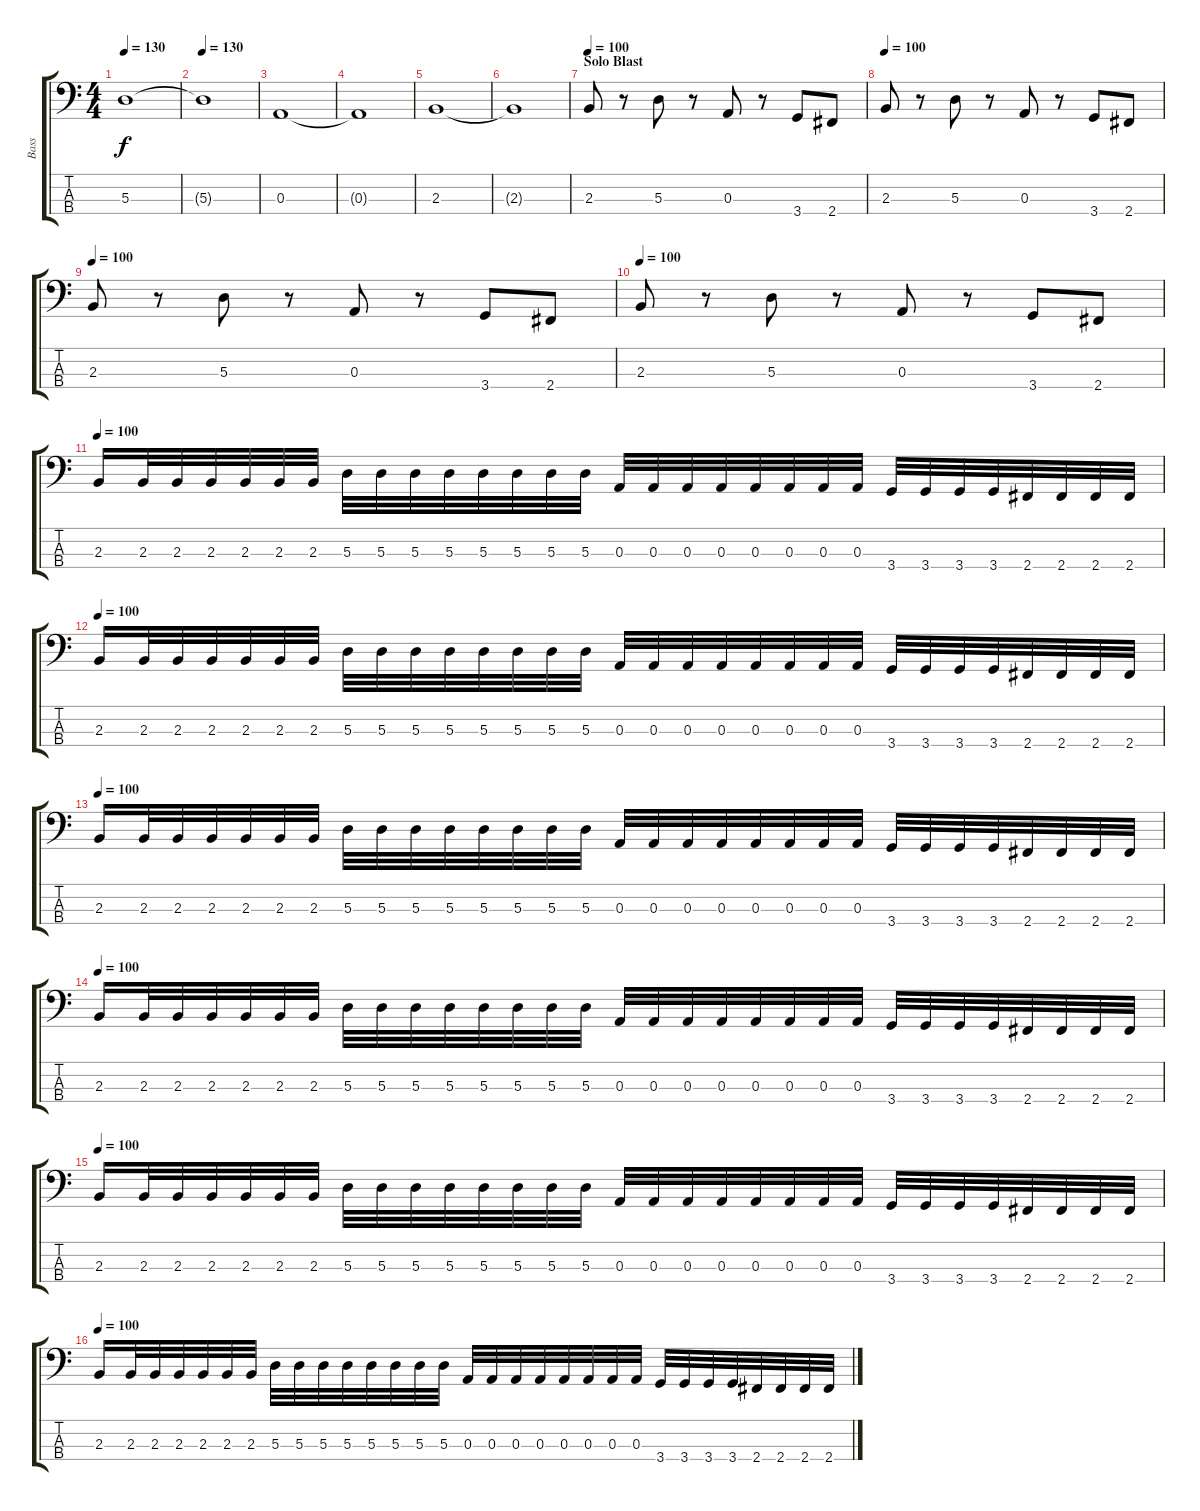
\track ("Bass" "Bass") {instrument electricbassfinger}
\staff {score tabs}
\tuning (G2 D2 A1 E1) {hide}
\ts (4 4)
\tempo 130
\clef f4
\ks c
5.3.1{dy f} |
\tempo 130
5.3{t}.1 |
0.3.1 |
0.3{t}.1 |
2.3.1 |
2.3{t}.1 |
\section ("" "Solo Blast")
\tempo 100
2.3.8 r.8 5.3.8 r.8 0.3.8 r.8 3.4.8 2.4.8 |
\tempo 100
2.3.8 r.8 5.3.8 r.8 0.3.8 r.8 3.4.8 2.4.8 |
\tempo 100
2.3.8 r.8 5.3.8 r.8 0.3.8 r.8 3.4.8 2.4.8 |
\tempo 100
2.3.8 r.8 5.3.8 r.8 0.3.8 r.8 3.4.8 2.4.8 |
\section ("" "")
\tempo 100
2.3.16 2.3.32 2.3.32 2.3.32 2.3.32 2.3.32 2.3.32 5.3.32 5.3.32 5.3.32 5.3.32 5.3.32 5.3.32 5.3.32 5.3.32 0.3.32 0.3.32 0.3.32 0.3.32 0.3.32 0.3.32 0.3.32 0.3.32 3.4.32 3.4.32 3.4.32 3.4.32 2.4.32 2.4.32 2.4.32 2.4.32 |
\tempo 100
2.3.16 2.3.32 2.3.32 2.3.32 2.3.32 2.3.32 2.3.32 5.3.32 5.3.32 5.3.32 5.3.32 5.3.32 5.3.32 5.3.32 5.3.32 0.3.32 0.3.32 0.3.32 0.3.32 0.3.32 0.3.32 0.3.32 0.3.32 3.4.32 3.4.32 3.4.32 3.4.32 2.4.32 2.4.32 2.4.32 2.4.32 |
\tempo 100
2.3.16 2.3.32 2.3.32 2.3.32 2.3.32 2.3.32 2.3.32 5.3.32 5.3.32 5.3.32 5.3.32 5.3.32 5.3.32 5.3.32 5.3.32 0.3.32 0.3.32 0.3.32 0.3.32 0.3.32 0.3.32 0.3.32 0.3.32 3.4.32 3.4.32 3.4.32 3.4.32 2.4.32 2.4.32 2.4.32 2.4.32 |
\tempo 100
2.3.16 2.3.32 2.3.32 2.3.32 2.3.32 2.3.32 2.3.32 5.3.32 5.3.32 5.3.32 5.3.32 5.3.32 5.3.32 5.3.32 5.3.32 0.3.32 0.3.32 0.3.32 0.3.32 0.3.32 0.3.32 0.3.32 0.3.32 3.4.32 3.4.32 3.4.32 3.4.32 2.4.32 2.4.32 2.4.32 2.4.32 |
\section ("" "")
\tempo 100
2.3.16 2.3.32 2.3.32 2.3.32 2.3.32 2.3.32 2.3.32 5.3.32 5.3.32 5.3.32 5.3.32 5.3.32 5.3.32 5.3.32 5.3.32 0.3.32 0.3.32 0.3.32 0.3.32 0.3.32 0.3.32 0.3.32 0.3.32 3.4.32 3.4.32 3.4.32 3.4.32 2.4.32 2.4.32 2.4.32 2.4.32 |
\tempo 100
2.3.16 2.3.32 2.3.32 2.3.32 2.3.32 2.3.32 2.3.32 5.3.32 5.3.32 5.3.32 5.3.32 5.3.32 5.3.32 5.3.32 5.3.32 0.3.32 0.3.32 0.3.32 0.3.32 0.3.32 0.3.32 0.3.32 0.3.32 3.4.32 3.4.32 3.4.32 3.4.32 2.4.32 2.4.32 2.4.32 2.4.32
